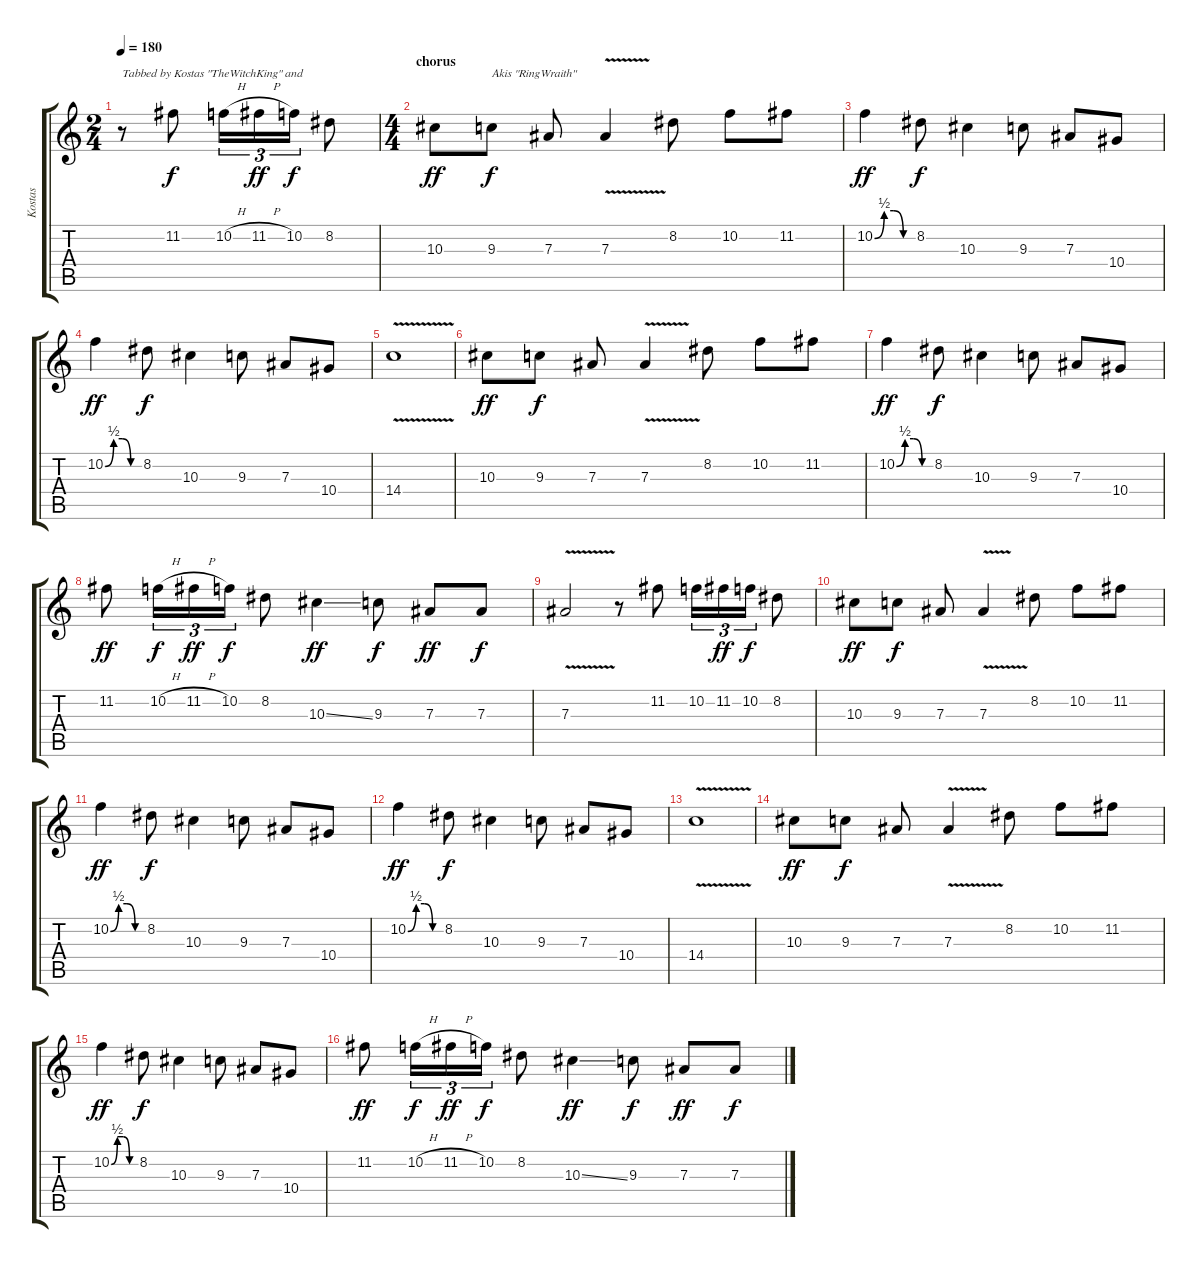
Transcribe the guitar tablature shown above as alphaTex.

\track ("Kostas" "Kostas") {instrument distortionguitar}
\staff {score tabs}
\tuning (C4 G3 Eb3 Bb2 F2 C2) {hide}
\ts (2 4)
\tempo 180
\clef g2
\ks c
r.8{txt "Tabbed by Kostas \"TheWitchKing\" and" dy f instrument distortionguitar} 11.2.8 10.2{h}.16{tu (3 2)} 11.2{h}.16{tu (3 2) dy ff} 10.2.16{tu (3 2) dy f} 8.2.8 |
\ts (4 4)
\section ("" "chorus")
10.3.8{dy ff} 9.3.8{txt "Akis \"RingWraith\"" dy f} 7.3.8 7.3{v}.4 8.2.8 10.2.8 11.2.8 |
10.2{be (custom 0 0 15 2 30 2 45 0 60 0)}.4{dy ff} 8.2.8{dy f} 10.3.4 9.3.8 7.3.8 10.4.8 |
10.2{be (custom 0 0 15 2 30 2 45 0 60 0)}.4{dy ff} 8.2.8{dy f} 10.3.4 9.3.8 7.3.8 10.4.8 |
14.4{v}.1 |
10.3.8{dy ff} 9.3.8{dy f} 7.3.8 7.3{v}.4 8.2.8 10.2.8 11.2.8 |
10.2{be (custom 0 0 15 2 30 2 45 0 60 0)}.4{dy ff} 8.2.8{dy f} 10.3.4 9.3.8 7.3.8 10.4.8 |
11.2.8{dy ff} 10.2{h}.16{tu (3 2) dy f} 11.2{h}.16{tu (3 2) dy ff} 10.2.16{tu (3 2) dy f} 8.2.8 10.3{ss}.4{dy ff} 9.3.8{dy f} 7.3.8{dy ff} 7.3.8{dy f} |
7.3{v}.2 r.8 11.2.8 10.2.16{tu (3 2)} 11.2.16{tu (3 2) dy ff} 10.2.16{tu (3 2) dy f} 8.2.8 |
10.3.8{dy ff} 9.3.8{dy f} 7.3.8 7.3{v}.4 8.2.8 10.2.8 11.2.8 |
10.2{be (custom 0 0 15 2 30 2 45 0 60 0)}.4{dy ff} 8.2.8{dy f} 10.3.4 9.3.8 7.3.8 10.4.8 |
10.2{be (custom 0 0 15 2 30 2 45 0 60 0)}.4{dy ff} 8.2.8{dy f} 10.3.4 9.3.8 7.3.8 10.4.8 |
14.4{v}.1 |
10.3.8{dy ff} 9.3.8{dy f} 7.3.8 7.3{v}.4 8.2.8 10.2.8 11.2.8 |
10.2{be (custom 0 0 15 2 30 2 45 0 60 0)}.4{dy ff} 8.2.8{dy f} 10.3.4 9.3.8 7.3.8 10.4.8 |
11.2.8{dy ff} 10.2{h}.16{tu (3 2) dy f} 11.2{h}.16{tu (3 2) dy ff} 10.2.16{tu (3 2) dy f} 8.2.8 10.3{ss}.4{dy ff} 9.3.8{dy f} 7.3.8{dy ff} 7.3.8{dy f}
